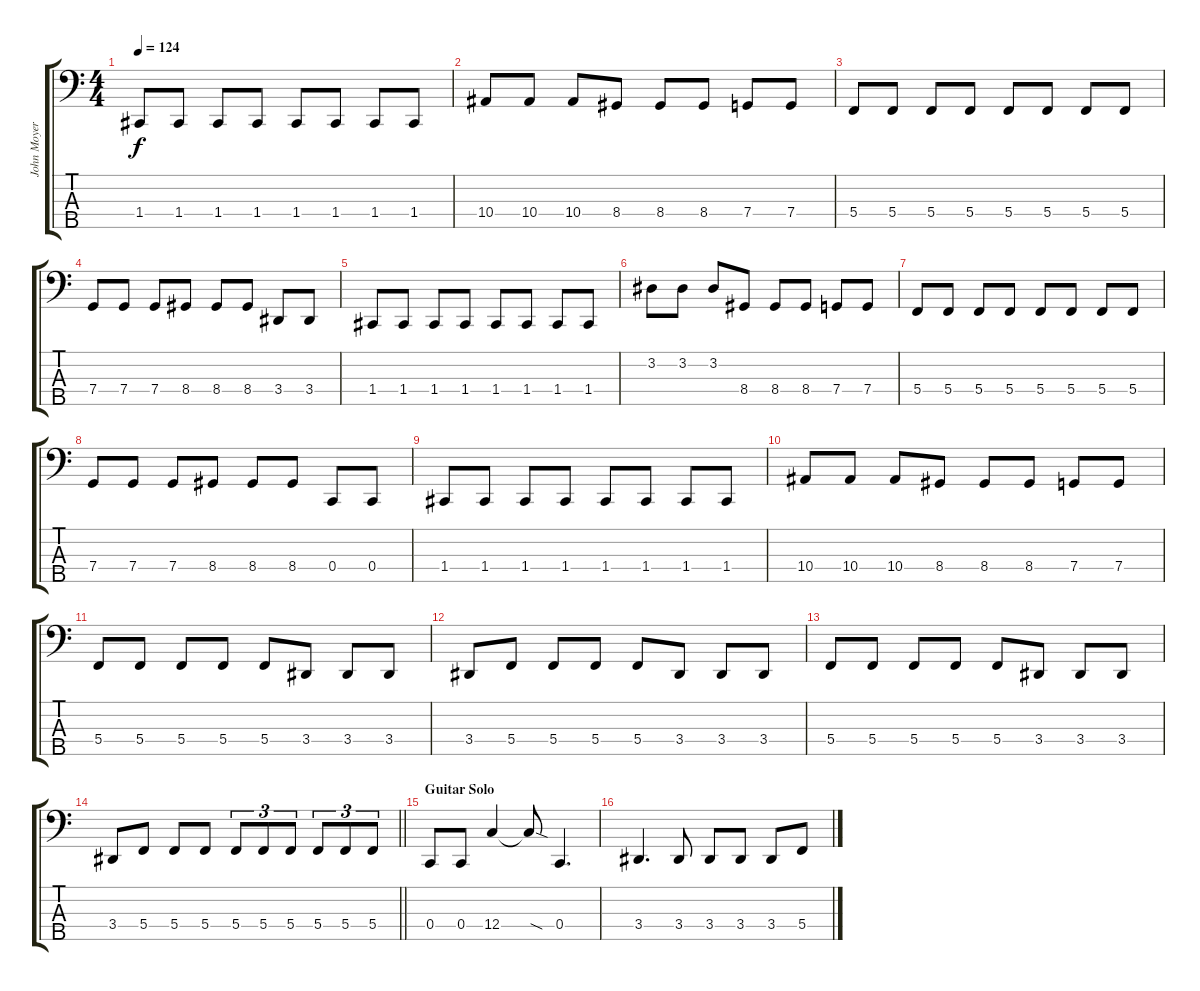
\track ("John Moyer" "John Moyer") {instrument electricbasspick}
\staff {score tabs}
\tuning (F2 C2 G1 C1 A0) {hide}
\ts (4 4)
\tempo 124
\clef f4
\ks c
1.4.8{dy f} 1.4.8 1.4.8 1.4.8 1.4.8 1.4.8 1.4.8 1.4.8 |
10.4.8 10.4.8 10.4.8 8.4.8 8.4.8 8.4.8 7.4.8 7.4.8 |
5.4.8 5.4.8 5.4.8 5.4.8 5.4.8 5.4.8 5.4.8 5.4.8 |
7.4.8 7.4.8 7.4.8 8.4.8 8.4.8 8.4.8 3.4.8 3.4.8 |
1.4.8 1.4.8 1.4.8 1.4.8 1.4.8 1.4.8 1.4.8 1.4.8 |
3.2.8 3.2.8 3.2.8 8.4.8 8.4.8 8.4.8 7.4.8 7.4.8 |
5.4.8 5.4.8 5.4.8 5.4.8 5.4.8 5.4.8 5.4.8 5.4.8 |
7.4.8 7.4.8 7.4.8 8.4.8 8.4.8 8.4.8 0.4.8 0.4.8 |
1.4.8 1.4.8 1.4.8 1.4.8 1.4.8 1.4.8 1.4.8 1.4.8 |
10.4.8 10.4.8 10.4.8 8.4.8 8.4.8 8.4.8 7.4.8 7.4.8 |
5.4.8 5.4.8 5.4.8 5.4.8 5.4.8 3.4.8 3.4.8 3.4.8 |
3.4.8 5.4.8 5.4.8 5.4.8 5.4.8 3.4.8 3.4.8 3.4.8 |
5.4.8 5.4.8 5.4.8 5.4.8 5.4.8 3.4.8 3.4.8 3.4.8 |
\barLineRight lightlight
3.4.8 5.4.8 5.4.8 5.4.8 5.4.8{tu (3 2)} 5.4.8{tu (3 2)} 5.4.8{tu (3 2)} 5.4.8{tu (3 2)} 5.4.8{tu (3 2)} 5.4.8{tu (3 2)} |
\section ("" "Guitar Solo")
0.4.8 0.4.8 12.4.4 12.4{sod t}.8 0.4.4{d} |
3.4.4{d} 3.4.8 3.4.8 3.4.8 3.4.8 5.4.8
